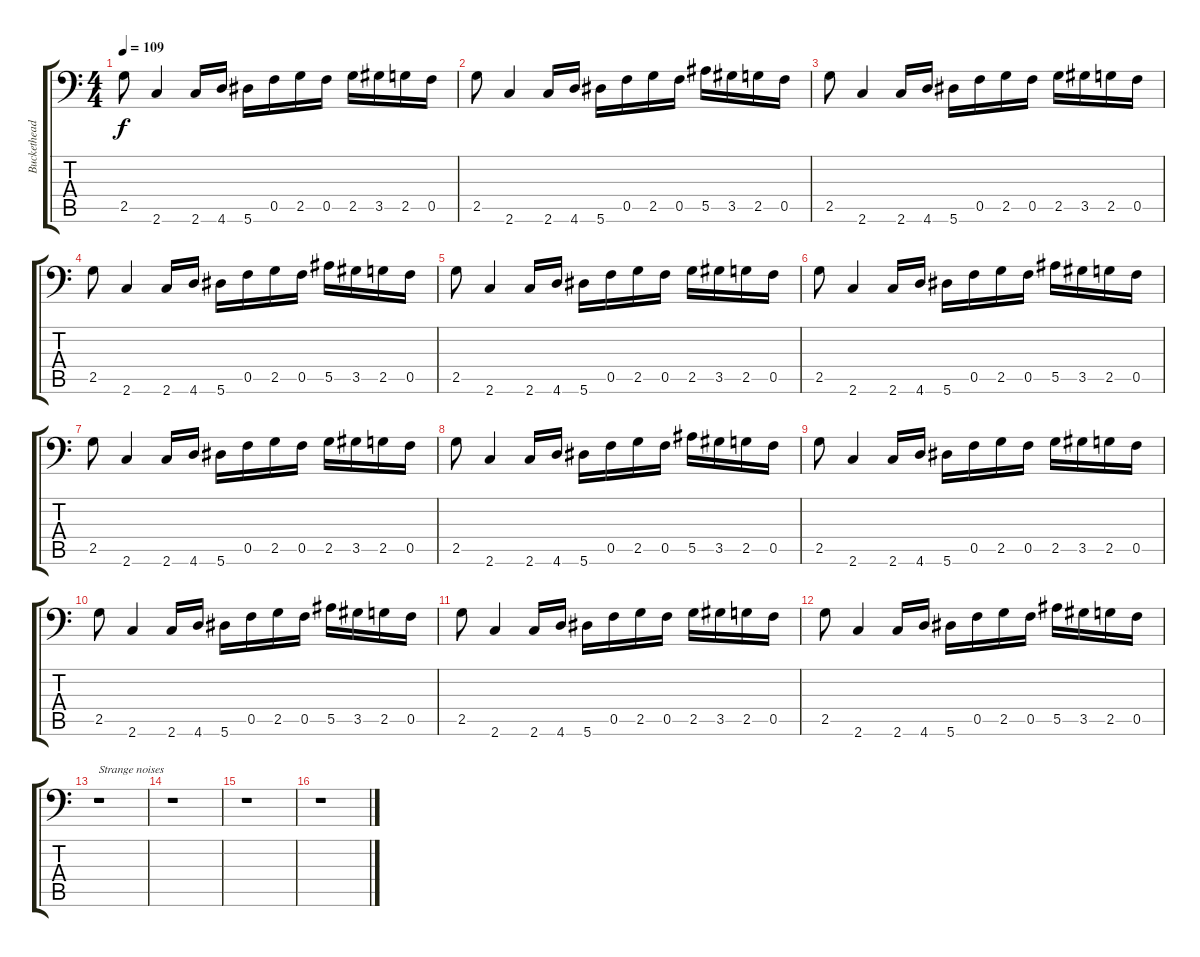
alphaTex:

\track ("Buckethead" "Buckethead") {instrument distortionguitar}
\staff {score tabs}
\tuning (E4 B3 G3 D3 F2 Bb1) {hide}
\ts (4 4)
\tempo 109
\clef f4
\ks c
2.5.8{dy f instrument distortionguitar} 2.6.4 2.6.16 4.6.16 5.6.16 0.5.16 2.5.16 0.5.16 2.5.16 3.5.16 2.5.16 0.5.16 |
2.5.8 2.6.4 2.6.16 4.6.16 5.6.16 0.5.16 2.5.16 0.5.16 5.5.16 3.5.16 2.5.16 0.5.16 |
2.5.8 2.6.4 2.6.16 4.6.16 5.6.16 0.5.16 2.5.16 0.5.16 2.5.16 3.5.16 2.5.16 0.5.16 |
2.5.8 2.6.4 2.6.16 4.6.16 5.6.16 0.5.16 2.5.16 0.5.16 5.5.16 3.5.16 2.5.16 0.5.16 |
2.5.8 2.6.4 2.6.16 4.6.16 5.6.16 0.5.16 2.5.16 0.5.16 2.5.16 3.5.16 2.5.16 0.5.16 |
2.5.8 2.6.4 2.6.16 4.6.16 5.6.16 0.5.16 2.5.16 0.5.16 5.5.16 3.5.16 2.5.16 0.5.16 |
2.5.8 2.6.4 2.6.16 4.6.16 5.6.16 0.5.16 2.5.16 0.5.16 2.5.16 3.5.16 2.5.16 0.5.16 |
2.5.8 2.6.4 2.6.16 4.6.16 5.6.16 0.5.16 2.5.16 0.5.16 5.5.16 3.5.16 2.5.16 0.5.16 |
2.5.8 2.6.4 2.6.16 4.6.16 5.6.16 0.5.16 2.5.16 0.5.16 2.5.16 3.5.16 2.5.16 0.5.16 |
2.5.8 2.6.4 2.6.16 4.6.16 5.6.16 0.5.16 2.5.16 0.5.16 5.5.16 3.5.16 2.5.16 0.5.16 |
2.5.8 2.6.4 2.6.16 4.6.16 5.6.16 0.5.16 2.5.16 0.5.16 2.5.16 3.5.16 2.5.16 0.5.16 |
2.5.8 2.6.4 2.6.16 4.6.16 5.6.16 0.5.16 2.5.16 0.5.16 5.5.16 3.5.16 2.5.16 0.5.16 |
r.1{txt "Strange noises"} |
r.1 |
r.1 |
r.1
